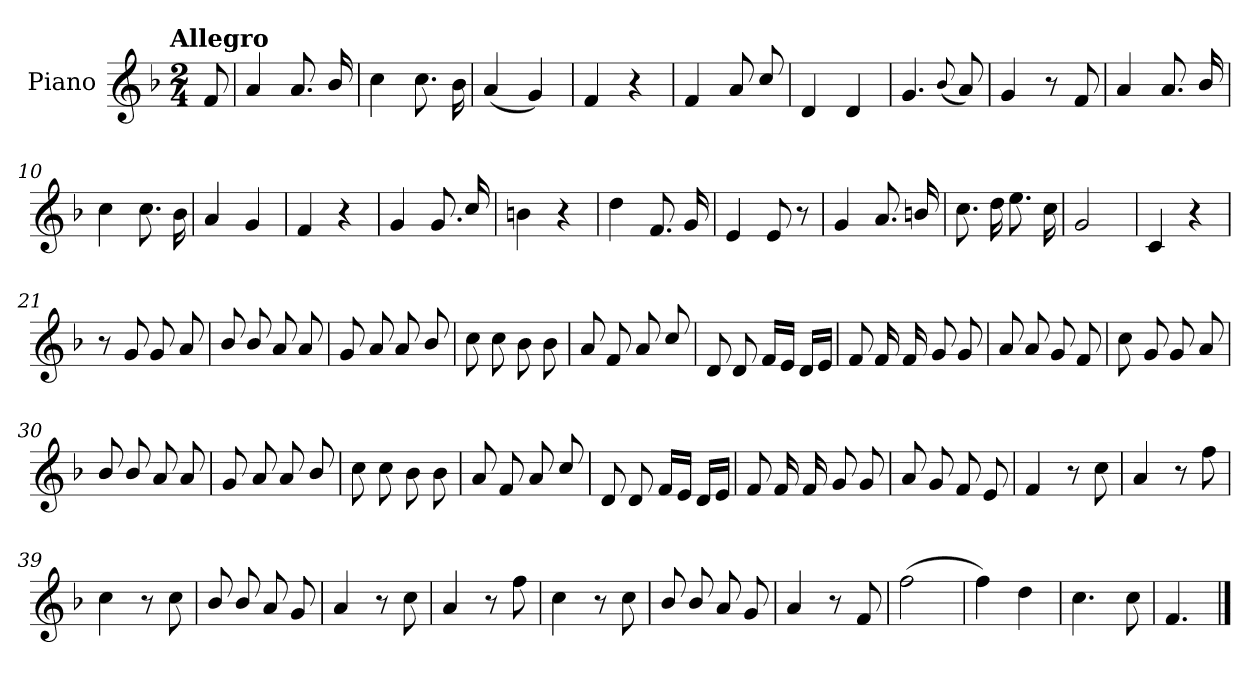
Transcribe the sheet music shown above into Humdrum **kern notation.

**kern
*part1
*staff1
*I"Piano
*I'Pno.
*clefG2
*k[b-]
!!LO:TX:omd:t=Allegro
*M2/4
*MM144
=
8f/
=1
4a/
8.a/
16b-/
=2
4cc\
8.cc\
16b-\
=3
(<4a/
4g/)
=4
4f/
4r
=5
4f/
8a/
8cc/
=6
4d/
4d/
=7
4.g/
(<8qqb-/
8a/)
!!LO:LB:g=z
=8
4g/
8r
8f/
=9
4a/
8.a/
16b-/
=10
4cc\
8.cc\
16b-\
=11
4a/
4g/
=12
4f/
4r
=13
4g/
8.g/
16cc/
=14
4bn\
4r
=15
4dd\
8.f/
16g/
=16
4e/
8e/
8r
!!LO:LB:g=z
=17
4g/
8.a/
16bn/
=18
8.cc\
16dd\
8.ee\
16cc\
=19
2g/
=20
4c/
4r
=21
8r
8g/
8g/
8a/
=22
8b-/
8b-/
8a/
8a/
=23
8g/
8a/
8a/
8b-/
=24
8cc\
8cc\
8b-\
8b-\
!!LO:LB:g=z
=25
8a/
8f/
8a/
8cc/
=26
8d/
8d/
16f/LL
16e/JJ
16d/LL
16e/JJ
=27
8f/
16f/
16f/
8g/
8g/
=28
8a/
8a/
8g/
8f/
=29
8cc\
8g/
8g/
8a/
!!LO:LB:g=z
=30
8b-/
8b-/
8a/
8a/
=31
8g/
8a/
8a/
8b-/
=32
8cc\
8cc\
8b-\
8b-\
=33
8a/
8f/
8a/
8cc/
=34
8d/
8d/
16f/LL
16e/JJ
16d/LL
16e/JJ
=35
8f/
16f/
16f/
8g/
8g/
!!LO:LB:g=z
=36
8a/
8g/
8f/
8e/
=37
4f/
8r
8cc\
=38
4a/
8r
8ff\
=39
4cc\
8r
8cc\
=40
8b-/
8b-/
8a/
8g/
=41
4a/
8r
8cc\
=42
4a/
8r
8ff\
!!LO:LB:g=z
=43
4cc\
8r
8cc\
=44
8b-/
8b-/
8a/
8g/
=45
4a/
8r
8f/
=46
(>2ff\
=47
4ff\)
4dd\
=48
4.cc\
8cc\
=49
4.f/
==
*-
